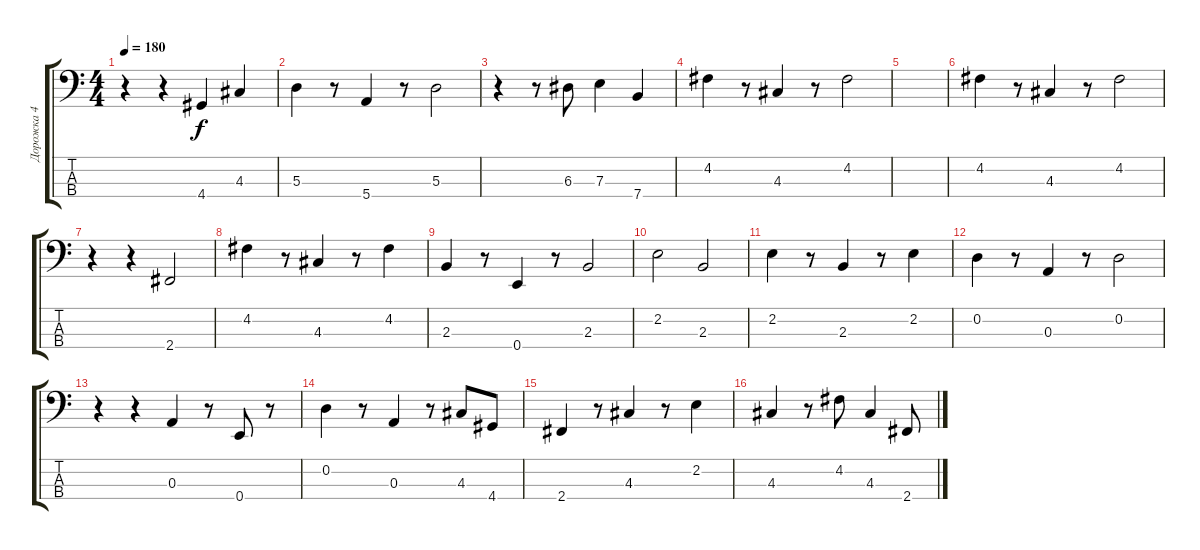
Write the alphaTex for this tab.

\track ("Дорожка 4" "Дорожка 4") {instrument electricbassfinger}
\staff {score tabs}
\tuning (G2 D2 A1 E1) {hide}
\ts (4 4)
\tempo 180
\clef f4
\ks c
r.4{dy f} r.4 4.4.4 4.3.4 |
5.3.4 r.8 5.4.4 r.8 5.3.2 |
r.4 r.8 6.3.8 7.3.4 7.4.4 |
4.2.4 r.8 4.3.4 r.8 4.2.2 |
|
4.2.4 r.8 4.3.4 r.8 4.2.2 |
r.4 r.4 2.4.2 |
4.2.4 r.8 4.3.4 r.8 4.2.4 |
2.3.4 r.8 0.4.4 r.8 2.3.2 |
2.2.2 2.3.2 |
2.2.4 r.8 2.3.4 r.8 2.2.4 |
0.2.4 r.8 0.3.4 r.8 0.2.2 |
r.4 r.4 0.3.4 r.8 0.4.8 r.8 |
0.2.4 r.8 0.3.4 r.8 4.3.8 4.4.8 |
2.4.4 r.8 4.3.4 r.8 2.2.4 |
4.3.4 r.8 4.2.8 4.3.4 2.4.8
